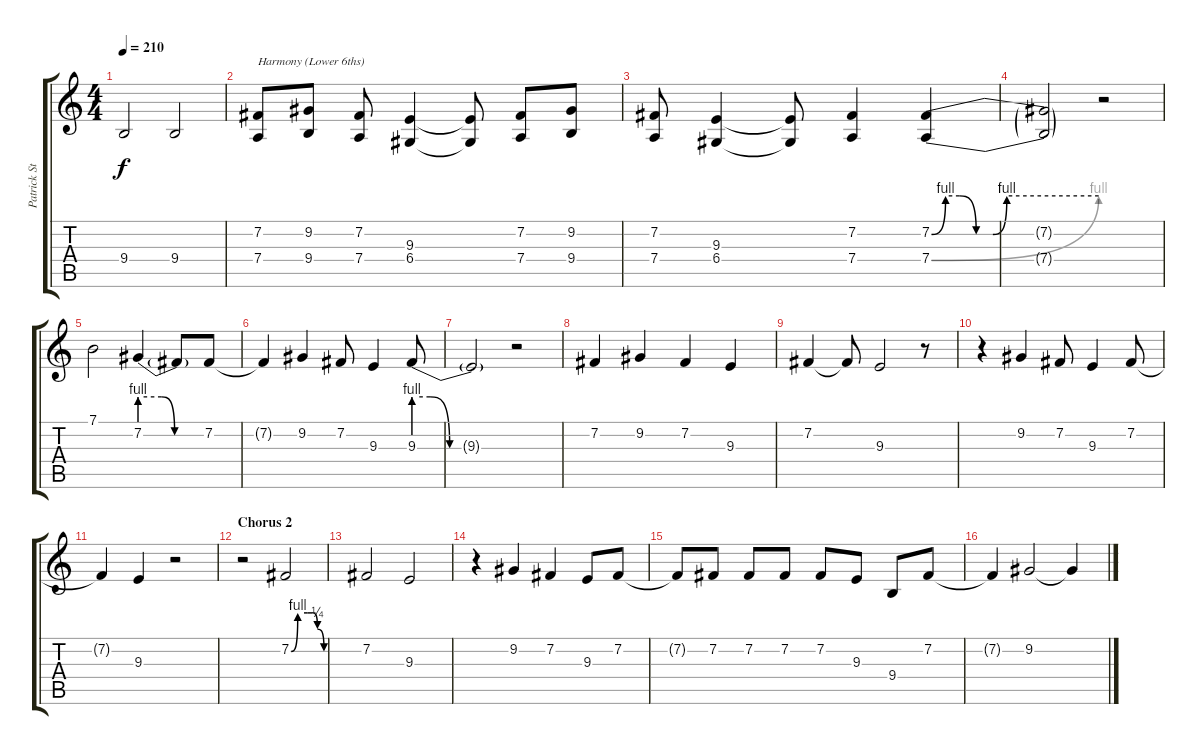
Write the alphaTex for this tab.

\track ("Patrick Stump (Lead Vocal and Harmonies)" "Patrick St") {instrument clarinet}
\staff {score tabs}
\tuning (E4 B3 G3 D3 A2 E2) {hide}
\ts (4 4)
\tempo 210
\clef g2
\ks c
9.4.2{dy f} 9.4.2 |
(7.2 7.4).8{txt "Harmony (Lower 6ths)"} (9.2 9.4).8 (7.2 7.4).8 (9.3 6.4).4 (9.3{t} 6.4{t}).8 (7.2 7.4).8 (9.2 9.4).8 |
(7.2 7.4).8 (9.3 6.4).4 (9.3{t} 6.4{t}).8 (7.2 7.4).4 (7.2{be (custom 0 0 5 4 10 4 16 0 22 0 27 4 60 4)} 7.4{be (bend 0 0 60 4)}).4 |
(7.2{t} 7.4{t}).2 r.2 |
7.1.2 7.2{be (custom 0 4 20 4 32 0 40 0 60 0)}.4 7.2{t}.8 7.2.8 |
7.2{t}.4 9.2.4 7.2.8 9.3.4 9.3{be (custom 0 4 10 4 22 0 40 0 60 0)}.8 |
9.3{t}.2 r.2 |
7.2.4 9.2.4 7.2.4 9.3.4 |
7.2.4 7.2{t}.8 9.3.2 r.8 |
r.4 9.2.4 7.2.8 9.3.4 7.2.8 |
7.2{t}.4 9.3.4 r.2 |
\section ("" "Chorus 2")
r.2 7.2{be (custom 0 0 12 4 30 4 39 4 48 1 60 0)}.2 |
7.2.2 9.3.2 |
r.4 9.2.4 7.2.4 9.3.8 7.2.8 |
7.2{t}.8 7.2.8 7.2.8 7.2.8 7.2.8 9.3.8 9.4.8 7.2.8 |
7.2{t}.4 9.2.2 9.2{t}.4
